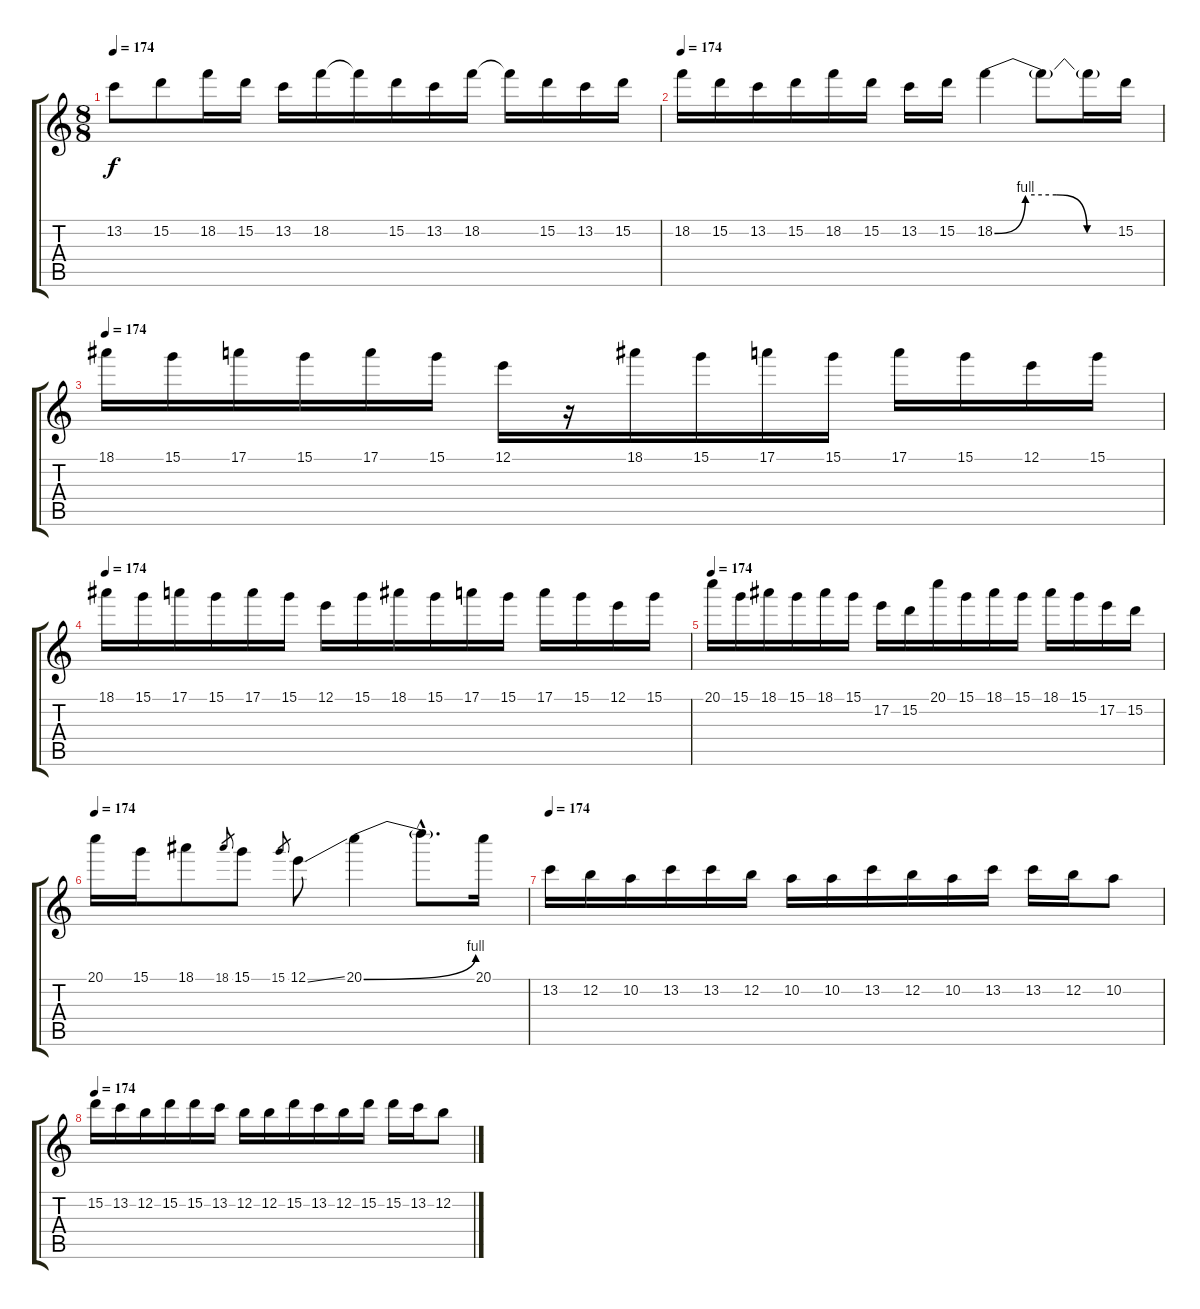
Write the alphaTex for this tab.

\track "" {instrument distortionguitar}
\staff {score tabs}
\tuning (E4 B3 G3 D3 A2 E2) {hide}
\ts (8 8)
\tempo 174
\clef g2
\ks c
13.2.8{dy f} 15.2.8 18.2.16 15.2.16 13.2.16 18.2.16 18.2{t}.16 15.2.16 13.2.16 18.2.16 18.2{t}.16 15.2.16 13.2.16 15.2.16 |
\tempo 174
18.2.16 15.2.16 13.2.16 15.2.16 18.2.16 15.2.16 13.2.16 15.2.16 18.2{be (custom 0 0 15 4 30 4 45 0 60 0)}.4 18.2{t}.8 18.2{t}.16 15.2.16 |
\tempo 174
18.1.16 15.1.16 17.1.16 15.1.16 17.1.16 15.1.16 12.1.16 r.16 18.1.16 15.1.16 17.1.16 15.1.16 17.1.16 15.1.16 12.1.16 15.1.16 |
\tempo 174
18.1.16 15.1.16 17.1.16 15.1.16 17.1.16 15.1.16 12.1.16 15.1.16 18.1.16 15.1.16 17.1.16 15.1.16 17.1.16 15.1.16 12.1.16 15.1.16 |
\tempo 174
20.1.16 15.1.16 18.1.16 15.1.16 18.1.16 15.1.16 17.2.16 15.2.16 20.1.16 15.1.16 18.1.16 15.1.16 18.1.16 15.1.16 17.2.16 15.2.16 |
\tempo 174
20.1.16 15.1.16 18.1.8 18.1.8{gr} 15.1.8 15.1.8{gr} 12.1{ss}.8 20.1{be (bend 0 0 60 4)}.4 20.1{hac t}.8{d} 20.1.16 |
\tempo 174
13.2.16 12.2.16 10.2.16 13.2.16 13.2.16 12.2.16 10.2.16 10.2.16 13.2.16 12.2.16 10.2.16 13.2.16 13.2.16 12.2.16 10.2.8 |
\tempo 174
15.2.16 13.2.16 12.2.16 15.2.16 15.2.16 13.2.16 12.2.16 12.2.16 15.2.16 13.2.16 12.2.16 15.2.16 15.2.16 13.2.16 12.2.8
